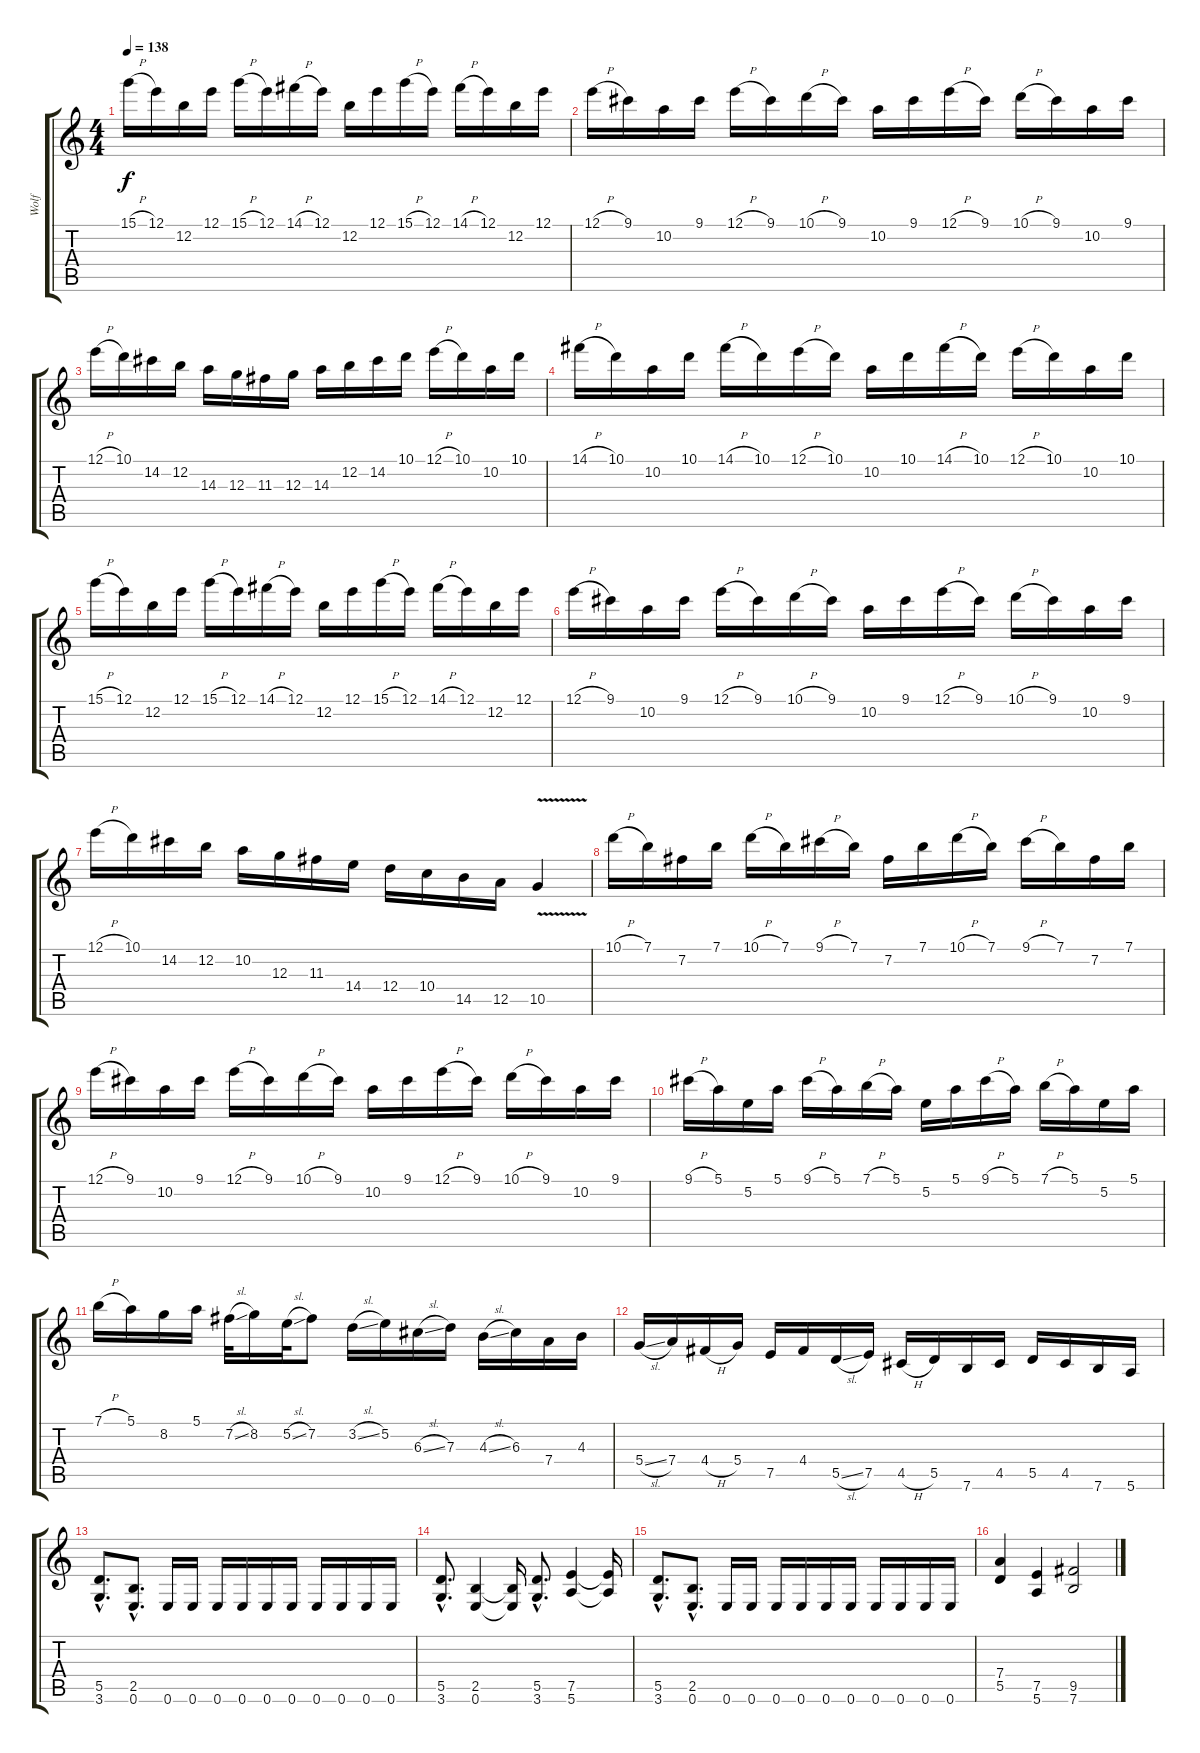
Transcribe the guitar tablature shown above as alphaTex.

\track ("Wolf" "Wolf") {instrument overdrivenguitar}
\staff {score tabs}
\tuning (E4 B3 G3 D3 A2 E2) {hide}
\ts (4 4)
\tempo 138
\clef g2
\ks c
15.1{h}.16{dy f} 12.1.16 12.2.16 12.1.16 15.1{h}.16 12.1.16 14.1{h}.16 12.1.16 12.2.16 12.1.16 15.1{h}.16 12.1.16 14.1{h}.16 12.1.16 12.2.16 12.1.16 |
12.1{h}.16 9.1.16 10.2.16 9.1.16 12.1{h}.16 9.1.16 10.1{h}.16 9.1.16 10.2.16 9.1.16 12.1{h}.16 9.1.16 10.1{h}.16 9.1.16 10.2.16 9.1.16 |
12.1{h}.16 10.1.16 14.2.16 12.2.16 14.3.16 12.3.16 11.3.16 12.3.16 14.3.16 12.2.16 14.2.16 10.1.16 12.1{h}.16 10.1.16 10.2.16 10.1.16 |
14.1{h}.16 10.1.16 10.2.16 10.1.16 14.1{h}.16 10.1.16 12.1{h}.16 10.1.16 10.2.16 10.1.16 14.1{h}.16 10.1.16 12.1{h}.16 10.1.16 10.2.16 10.1.16 |
15.1{h}.16 12.1.16 12.2.16 12.1.16 15.1{h}.16 12.1.16 14.1{h}.16 12.1.16 12.2.16 12.1.16 15.1{h}.16 12.1.16 14.1{h}.16 12.1.16 12.2.16 12.1.16 |
12.1{h}.16 9.1.16 10.2.16 9.1.16 12.1{h}.16 9.1.16 10.1{h}.16 9.1.16 10.2.16 9.1.16 12.1{h}.16 9.1.16 10.1{h}.16 9.1.16 10.2.16 9.1.16 |
12.1{h}.16 10.1.16 14.2.16 12.2.16 10.2.16 12.3.16 11.3.16 14.4.16 12.4.16 10.4.16 14.5.16 12.5.16 10.5{v}.4 |
10.1{h}.16 7.1.16 7.2.16 7.1.16 10.1{h}.16 7.1.16 9.1{h}.16 7.1.16 7.2.16 7.1.16 10.1{h}.16 7.1.16 9.1{h}.16 7.1.16 7.2.16 7.1.16 |
12.1{h}.16 9.1.16 10.2.16 9.1.16 12.1{h}.16 9.1.16 10.1{h}.16 9.1.16 10.2.16 9.1.16 12.1{h}.16 9.1.16 10.1{h}.16 9.1.16 10.2.16 9.1.16 |
9.1{h}.16 5.1.16 5.2.16 5.1.16 9.1{h}.16 5.1.16 7.1{h}.16 5.1.16 5.2.16 5.1.16 9.1{h}.16 5.1.16 7.1{h}.16 5.1.16 5.2.16 5.1.16 |
7.1{h}.16 5.1.16 8.2.16 5.1.16 7.2{sl}.32 8.2.16 5.2{sl}.32 7.2.8 3.2{sl}.16 5.2.16 6.3{sl}.16 7.3.16 4.3{sl}.16 6.3.16 7.4.16 4.3.16 |
5.4{sl}.16 7.4.16 4.4{h}.16 5.4.16 7.5.16 4.4.16 5.5{sl}.16 7.5.16 4.5{h}.16 5.5.16 7.6.16 4.5.16 5.5.16 4.5.16 7.6.16 5.6.16 |
(5.5{hac} 3.6{hac}).8{d} (2.5{hac} 0.6{hac}).8{d} 0.6.16 0.6.16 0.6.16 0.6.16 0.6.16 0.6.16 0.6.16 0.6.16 0.6.16 0.6.16 |
(5.5{hac} 3.6{hac}).8{d} (2.5 0.6).4 (2.5{t} 0.6{t}).16 (5.5{hac} 3.6{hac}).8{d} (7.5 5.6).4 (7.5{t} 5.6{t}).16 |
(5.5{hac} 3.6{hac}).8{d} (2.5{hac} 0.6{hac}).8{d} 0.6.16 0.6.16 0.6.16 0.6.16 0.6.16 0.6.16 0.6.16 0.6.16 0.6.16 0.6.16 |
(7.4 5.5).4 (7.5 5.6).4 (9.5 7.6).2
